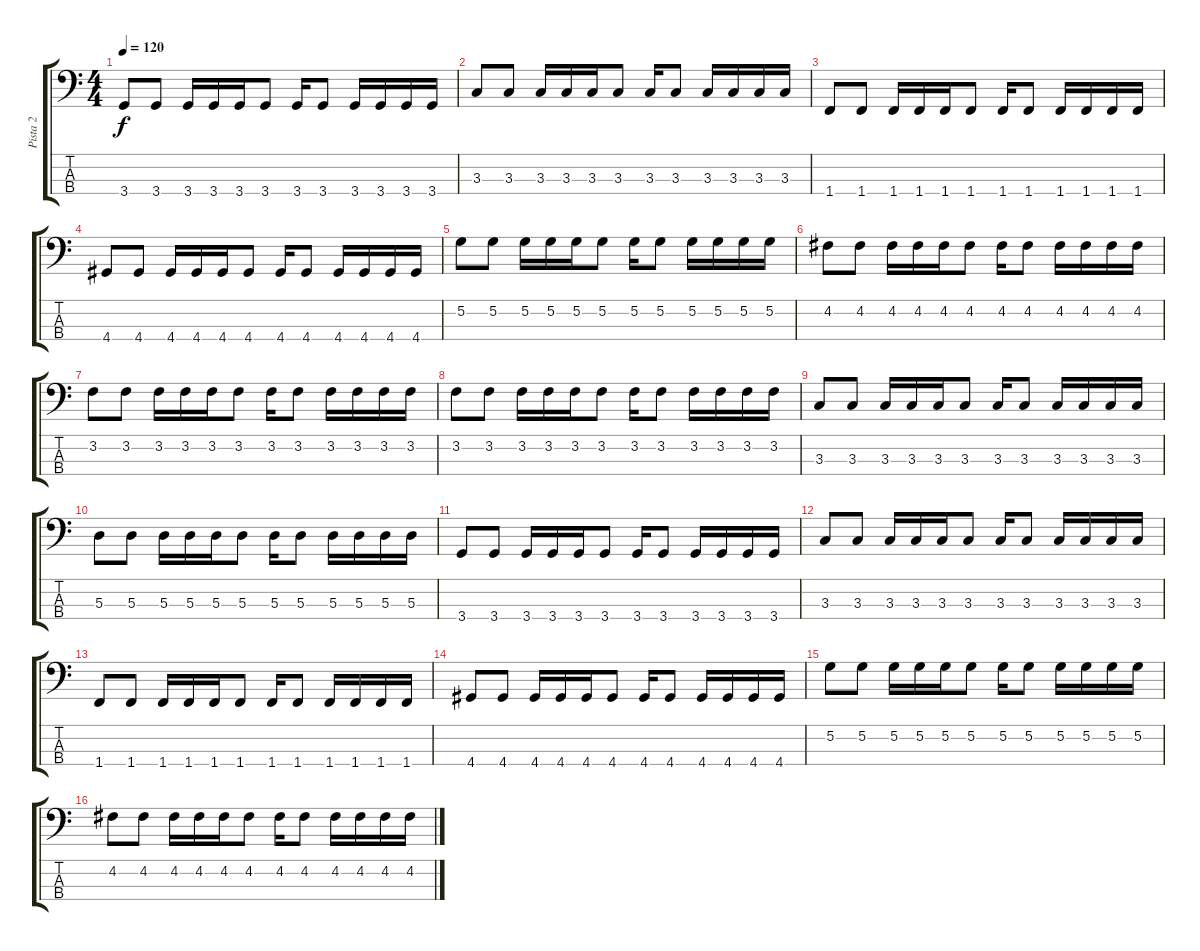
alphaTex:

\track ("Pista 2" "Pista 2") {instrument electricbasspick}
\staff {score tabs}
\tuning (G2 D2 A1 E1) {hide}
\ts (4 4)
\tempo 120
\clef f4
\ks c
3.4.8{dy f} 3.4.8 3.4.16 3.4.16 3.4.16 3.4.8 3.4.16 3.4.8 3.4.16 3.4.16 3.4.16 3.4.16 |
3.3.8 3.3.8 3.3.16 3.3.16 3.3.16 3.3.8 3.3.16 3.3.8 3.3.16 3.3.16 3.3.16 3.3.16 |
1.4.8 1.4.8 1.4.16 1.4.16 1.4.16 1.4.8 1.4.16 1.4.8 1.4.16 1.4.16 1.4.16 1.4.16 |
4.4.8 4.4.8 4.4.16 4.4.16 4.4.16 4.4.8 4.4.16 4.4.8 4.4.16 4.4.16 4.4.16 4.4.16 |
5.2.8 5.2.8 5.2.16 5.2.16 5.2.16 5.2.8 5.2.16 5.2.8 5.2.16 5.2.16 5.2.16 5.2.16 |
4.2.8 4.2.8 4.2.16 4.2.16 4.2.16 4.2.8 4.2.16 4.2.8 4.2.16 4.2.16 4.2.16 4.2.16 |
3.2.8 3.2.8 3.2.16 3.2.16 3.2.16 3.2.8 3.2.16 3.2.8 3.2.16 3.2.16 3.2.16 3.2.16 |
3.2.8 3.2.8 3.2.16 3.2.16 3.2.16 3.2.8 3.2.16 3.2.8 3.2.16 3.2.16 3.2.16 3.2.16 |
3.3.8 3.3.8 3.3.16 3.3.16 3.3.16 3.3.8 3.3.16 3.3.8 3.3.16 3.3.16 3.3.16 3.3.16 |
5.3.8 5.3.8 5.3.16 5.3.16 5.3.16 5.3.8 5.3.16 5.3.8 5.3.16 5.3.16 5.3.16 5.3.16 |
3.4.8 3.4.8 3.4.16 3.4.16 3.4.16 3.4.8 3.4.16 3.4.8 3.4.16 3.4.16 3.4.16 3.4.16 |
3.3.8 3.3.8 3.3.16 3.3.16 3.3.16 3.3.8 3.3.16 3.3.8 3.3.16 3.3.16 3.3.16 3.3.16 |
1.4.8 1.4.8 1.4.16 1.4.16 1.4.16 1.4.8 1.4.16 1.4.8 1.4.16 1.4.16 1.4.16 1.4.16 |
4.4.8 4.4.8 4.4.16 4.4.16 4.4.16 4.4.8 4.4.16 4.4.8 4.4.16 4.4.16 4.4.16 4.4.16 |
5.2.8 5.2.8 5.2.16 5.2.16 5.2.16 5.2.8 5.2.16 5.2.8 5.2.16 5.2.16 5.2.16 5.2.16 |
4.2.8 4.2.8 4.2.16 4.2.16 4.2.16 4.2.8 4.2.16 4.2.8 4.2.16 4.2.16 4.2.16 4.2.16
